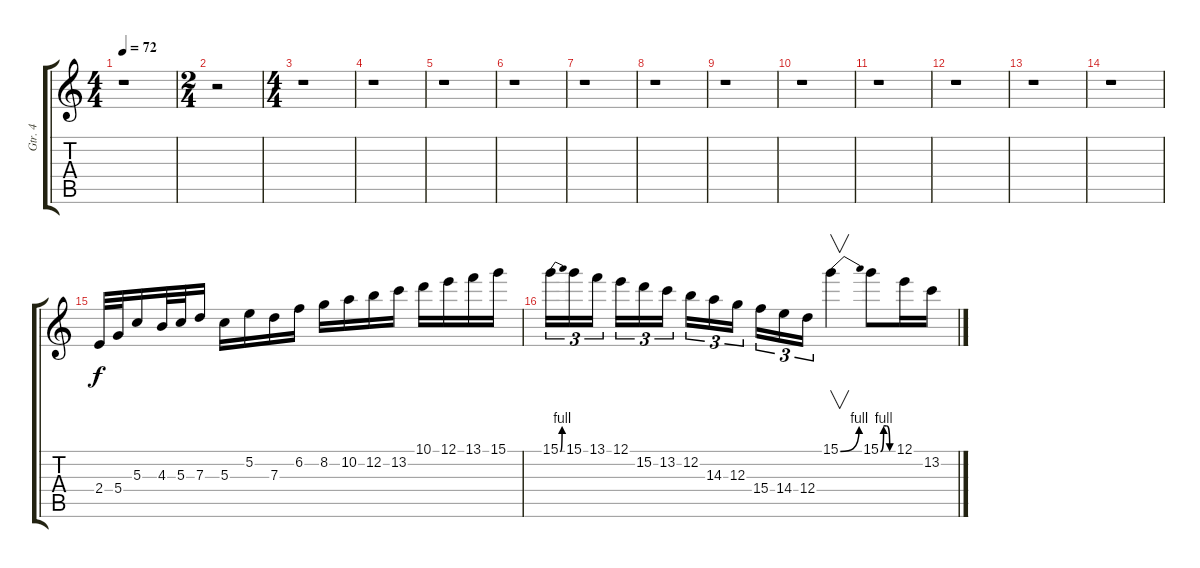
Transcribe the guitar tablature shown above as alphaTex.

\track ("Gtr. 4" "Gtr. 4") {instrument overdrivenguitar}
\staff {score tabs}
\tuning (E4 B3 G3 D3 A2 E2) {hide}
\ts (4 4)
\tempo 72
\clef g2
\ks c
r.1{dy f} |
\ts (2 4)
r.2 |
\ts (4 4)
r.1 |
r.1 |
r.1 |
r.1 |
r.1 |
r.1 |
r.1 |
r.1 |
r.1 |
r.1 |
r.1 |
r.1 |
2.4.32 5.4.32 5.3.16 4.3.32 5.3.32 7.3.16 5.3.16 5.2.16 7.3.16 6.2.16 8.2.16 10.2.16 12.2.16 13.2.16 10.1.16 12.1.16 13.1.16 15.1.16 |
15.1{be (bend 0 0 60 4)}.16{tu (3 2)} 15.1.16{tu (3 2)} 13.1.16{tu (3 2)} 12.1.16{tu (3 2)} 15.2.16{tu (3 2)} 13.2.16{tu (3 2)} 12.2.16{tu (3 2)} 14.3.16{tu (3 2)} 12.3.16{tu (3 2)} 15.4.16{tu (3 2)} 14.4.16{tu (3 2)} 12.4.16{tu (3 2)} 15.1{be (bend 0 0 60 4)}.4{v} 15.1{be (custom 0 0 15 4 30 4 45 0 60 0)}.8 12.1.16 13.2.16
